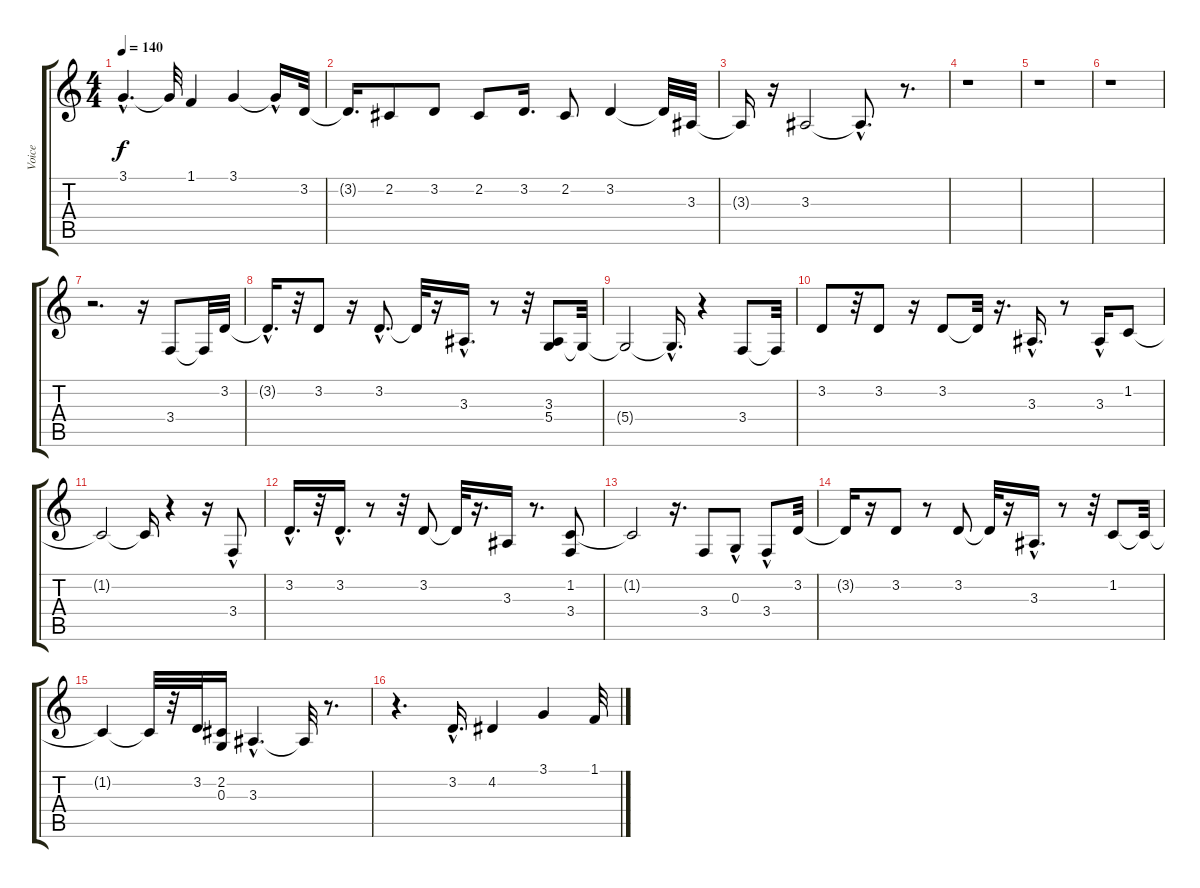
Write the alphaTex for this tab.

\track ("Voice" "Voice") {instrument tremolostrings}
\staff {score tabs}
\tuning (E4 B3 G3 D3 A2 E2) {hide}
\ts (4 4)
\tempo 140
\clef g2
\ks c
3.1{hac}.4{d dy f} 3.1{t}.32 1.1.4 3.1.4 3.1{hac t}.16 3.2.32 |
3.2{t}.16{d} 2.2.8 3.2.8 2.2.8 3.2.16{d} 2.2.8 3.2.4 3.2{t}.32 3.3.32 |
3.3{t}.16 r.16 3.3.2 3.3{hac t}.8{d} r.8{d} |
r.1 |
r.1 |
r.1 |
r.2{d} r.16 3.4.8 3.4{t}.32 3.2.32 |
3.2{hac t}.16{d} r.32 3.2.8 r.16 3.2{hac}.8{d} 3.2{t}.32 r.16 3.3{hac}.16{d} r.8 r.32 (3.3 5.4).8 5.4{t}.32 |
5.4{t}.2 5.4{hac t}.16{d} r.4 3.4.8 3.4{t}.32 |
3.2.8 r.32 3.2.8 r.16 3.2.8 3.2{t}.32 r.16{d} 3.3{hac}.16{d} r.8 3.3{hac}.16 1.2.8 |
1.2{t}.2 1.2{t}.16 r.4 r.16 3.4{hac}.8 |
3.2{hac}.16{d} r.32 3.2{hac}.16{d} r.8 r.32 3.2.8 3.2{t}.32 r.16{d} 3.3.16 r.8{d} (1.2 3.4).8 |
1.2{t}.2 r.16{d} 3.4.8 0.3{hac}.8 3.4{hac}.8 3.2.32 |
3.2{t}.16 r.16 3.2.8 r.8 3.2.8 3.2{t}.32 r.16 3.3{hac}.16{d} r.8 r.32 1.2.8 1.2{t}.32 |
1.2{t}.4 1.2{t}.32 r.32 3.2.32 (2.2 0.3).16 3.3{hac}.4{d} 3.3{t}.32 r.8{d} |
r.4{d} 3.2{hac}.16{d} 4.2.4 3.1.4 1.1.32
